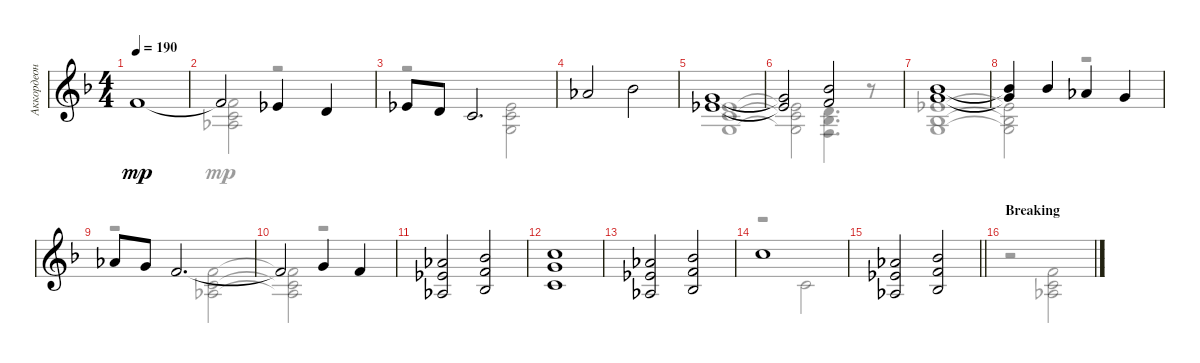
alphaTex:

\track ("Аккордеон" "Аккордеон") {instrument accordion}
\staff {score}
\tuning (E4 B3 G3 D3 A2 E2) {hide}
\voice
\ts (4 4)
\tempo 190
\clef g2
\ks dminor
1.1.1{dy mp} |
1.1{t}.2 4.2.4 3.2.4 |
4.2.8 3.2.8 1.2.2{d} |
4.1.2 6.1.2 |
(3.1 4.2).1 |
(3.1{t} 4.2{t}).2 (6.1 6.2).2 |
(6.1 8.2).1 |
(6.1{t} 8.2{t}).4 6.1.4 4.1.4 3.1.4 |
4.1.8 3.1.8 1.1.2{d} |
1.1{t}.2 3.1.4 1.1.4 |
(4.1 4.2 1.3).2 (6.1 6.2 3.3).2 |
(8.1 8.2 5.3).1 |
(4.1 4.2 1.3).2 (6.1 6.2 3.3).2 |
8.1.1 |
\barLineRight lightlight
(4.1 4.2 1.3).2 (6.1 6.2 3.3).2 |
\section ("" "Breaking")
\voice
\clef g2
\ottava regular
\simile none
\ks dminor
r.2{dy mp} (15.4 15.5 16.6).2 |
(15.4{t} 15.5{t} 16.6{t}).2 r.2 |
r.2 (13.4 15.5 15.6).2 |
|
(13.4 15.5 15.6).1 |
(13.4{t} 15.5{t} 15.6{t}).2 (12.4 13.5 13.6).4{d} r.8 |
(13.4 13.5 15.6).1 |
(13.4{t} 13.5{t} 15.6{t}).2 r.2 |
r.2 (15.4 15.5 16.6).2 |
(15.4{t} 15.5{t} 16.6{t}).2 r.2 |
|
|
|
r.2 10.4.2 |
\barLineRight lightlight
|
